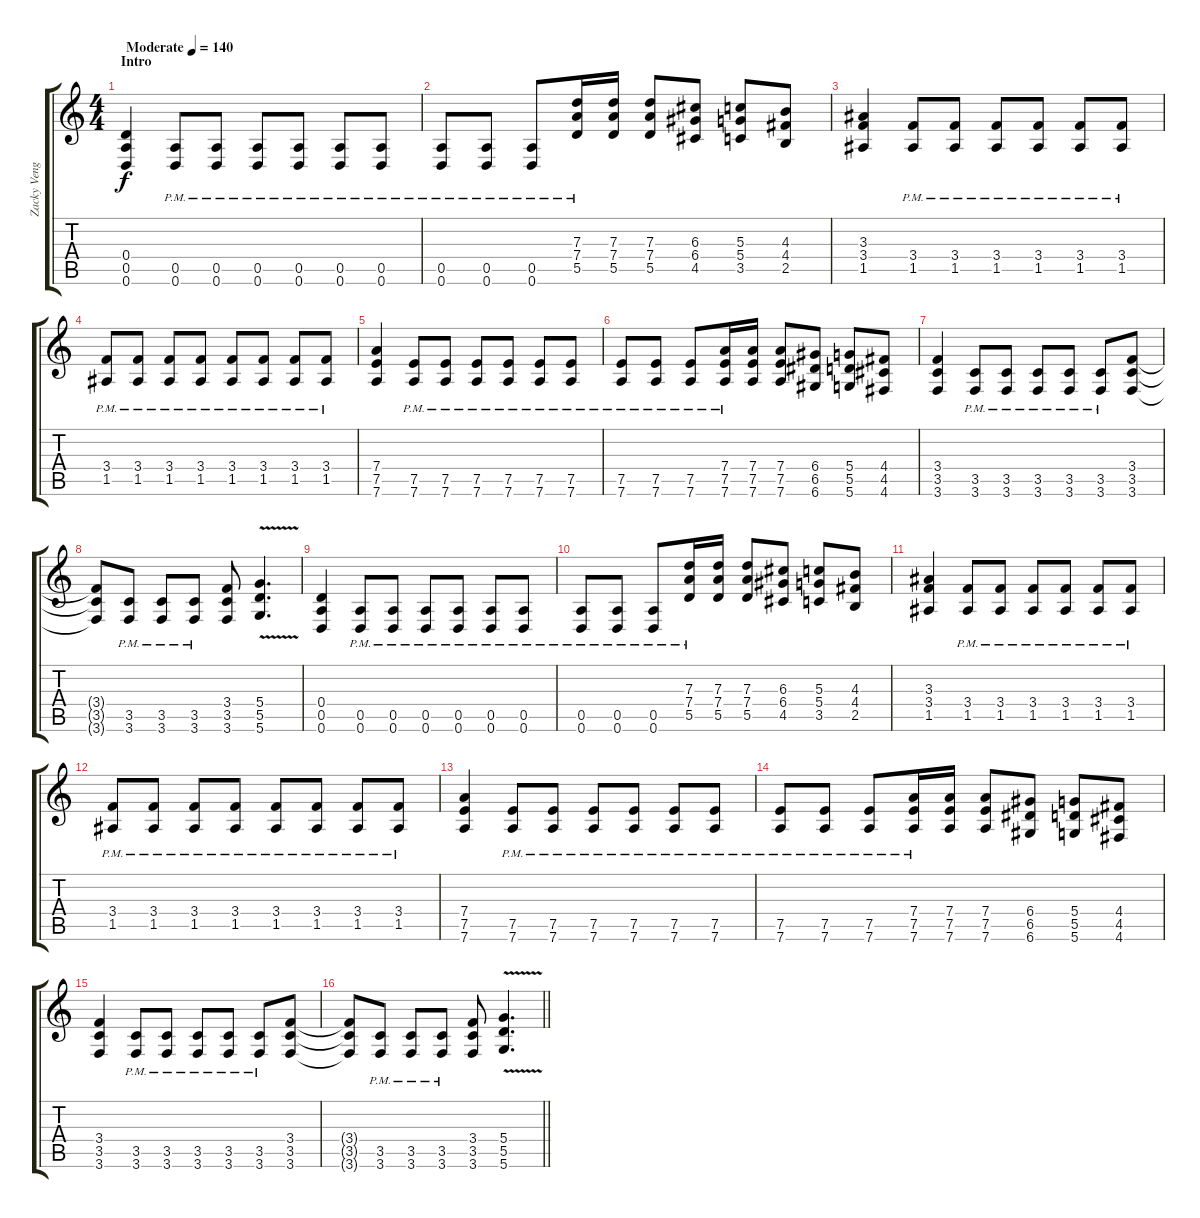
\track ("Zacky Vengeance" "Zacky Veng") {instrument distortionguitar}
\staff {score tabs}
\tuning (E4 B3 G3 D3 A2 D2) {hide}
\ts (4 4)
\section ("" "Intro")
\tempo (140 "Moderate")
\clef g2
\ks c
(0.4 0.5 0.6).4{dy f instrument distortionguitar} (0.5{pm} 0.6{pm}).8 (0.5{pm} 0.6{pm}).8 (0.5{pm} 0.6{pm}).8 (0.5{pm} 0.6{pm}).8 (0.5{pm} 0.6{pm}).8 (0.5{pm} 0.6{pm}).8 |
(0.5{pm} 0.6{pm}).8 (0.5{pm} 0.6{pm}).8 (0.5{pm} 0.6{pm}).8 (7.3{pm} 7.4{pm} 5.5{pm}).16 (7.3 7.4 5.5).16 (7.3 7.4 5.5).8 (6.3 6.4 4.5).8 (5.3 5.4 3.5).8 (4.3 4.4 2.5).8 |
(3.3 3.4 1.5).4 (3.4{pm} 1.5{pm}).8 (3.4{pm} 1.5{pm}).8 (3.4{pm} 1.5{pm}).8 (3.4{pm} 1.5{pm}).8 (3.4{pm} 1.5{pm}).8 (3.4{pm} 1.5{pm}).8 |
(3.4{pm} 1.5{pm}).8 (3.4{pm} 1.5{pm}).8 (3.4{pm} 1.5{pm}).8 (3.4{pm} 1.5{pm}).8 (3.4{pm} 1.5{pm}).8 (3.4{pm} 1.5{pm}).8 (3.4{pm} 1.5{pm}).8 (3.4{pm} 1.5{pm}).8 |
(7.4 7.5 7.6).4 (7.5{pm} 7.6{pm}).8 (7.5{pm} 7.6{pm}).8 (7.5{pm} 7.6{pm}).8 (7.5{pm} 7.6{pm}).8 (7.5{pm} 7.6{pm}).8 (7.5{pm} 7.6{pm}).8 |
(7.5{pm} 7.6{pm}).8 (7.5{pm} 7.6{pm}).8 (7.5{pm} 7.6{pm}).8 (7.4{pm} 7.5{pm} 7.6{pm}).16 (7.4 7.5 7.6).16 (7.4 7.5 7.6).8 (6.4 6.5 6.6).8 (5.4 5.5 5.6).8 (4.4 4.5 4.6).8 |
(3.4 3.5 3.6).4 (3.5{pm} 3.6{pm}).8 (3.5{pm} 3.6{pm}).8 (3.5{pm} 3.6{pm}).8 (3.5{pm} 3.6{pm}).8 (3.5{pm} 3.6{pm}).8 (3.4 3.5 3.6).8 |
(3.4{t} 3.5{t} 3.6{t}).8 (3.5{pm} 3.6{pm}).8 (3.5{pm} 3.6{pm}).8 (3.5{pm} 3.6{pm}).8 (3.4 3.5 3.6).8 (5.4{v} 5.5{v} 5.6{v}).4{d} |
(0.4 0.5 0.6).4 (0.5{pm} 0.6{pm}).8 (0.5{pm} 0.6{pm}).8 (0.5{pm} 0.6{pm}).8 (0.5{pm} 0.6{pm}).8 (0.5{pm} 0.6{pm}).8 (0.5{pm} 0.6{pm}).8 |
(0.5{pm} 0.6{pm}).8 (0.5{pm} 0.6{pm}).8 (0.5{pm} 0.6{pm}).8 (7.3{pm} 7.4{pm} 5.5{pm}).16 (7.3 7.4 5.5).16 (7.3 7.4 5.5).8 (6.3 6.4 4.5).8 (5.3 5.4 3.5).8 (4.3 4.4 2.5).8 |
(3.3 3.4 1.5).4 (3.4{pm} 1.5{pm}).8 (3.4{pm} 1.5{pm}).8 (3.4{pm} 1.5{pm}).8 (3.4{pm} 1.5{pm}).8 (3.4{pm} 1.5{pm}).8 (3.4{pm} 1.5{pm}).8 |
(3.4{pm} 1.5{pm}).8 (3.4{pm} 1.5{pm}).8 (3.4{pm} 1.5{pm}).8 (3.4{pm} 1.5{pm}).8 (3.4{pm} 1.5{pm}).8 (3.4{pm} 1.5{pm}).8 (3.4{pm} 1.5{pm}).8 (3.4{pm} 1.5{pm}).8 |
(7.4 7.5 7.6).4 (7.5{pm} 7.6{pm}).8 (7.5{pm} 7.6{pm}).8 (7.5{pm} 7.6{pm}).8 (7.5{pm} 7.6{pm}).8 (7.5{pm} 7.6{pm}).8 (7.5{pm} 7.6{pm}).8 |
(7.5{pm} 7.6{pm}).8 (7.5{pm} 7.6{pm}).8 (7.5{pm} 7.6{pm}).8 (7.4{pm} 7.5{pm} 7.6{pm}).16 (7.4 7.5 7.6).16 (7.4 7.5 7.6).8 (6.4 6.5 6.6).8 (5.4 5.5 5.6).8 (4.4 4.5 4.6).8 |
(3.4 3.5 3.6).4 (3.5{pm} 3.6{pm}).8 (3.5{pm} 3.6{pm}).8 (3.5{pm} 3.6{pm}).8 (3.5{pm} 3.6{pm}).8 (3.5{pm} 3.6{pm}).8 (3.4 3.5 3.6).8 |
\barLineRight lightlight
(3.4{t} 3.5{t} 3.6{t}).8 (3.5{pm} 3.6{pm}).8 (3.5{pm} 3.6{pm}).8 (3.5{pm} 3.6{pm}).8 (3.4 3.5 3.6).8 (5.4{v} 5.5{v} 5.6{v}).4{d}
